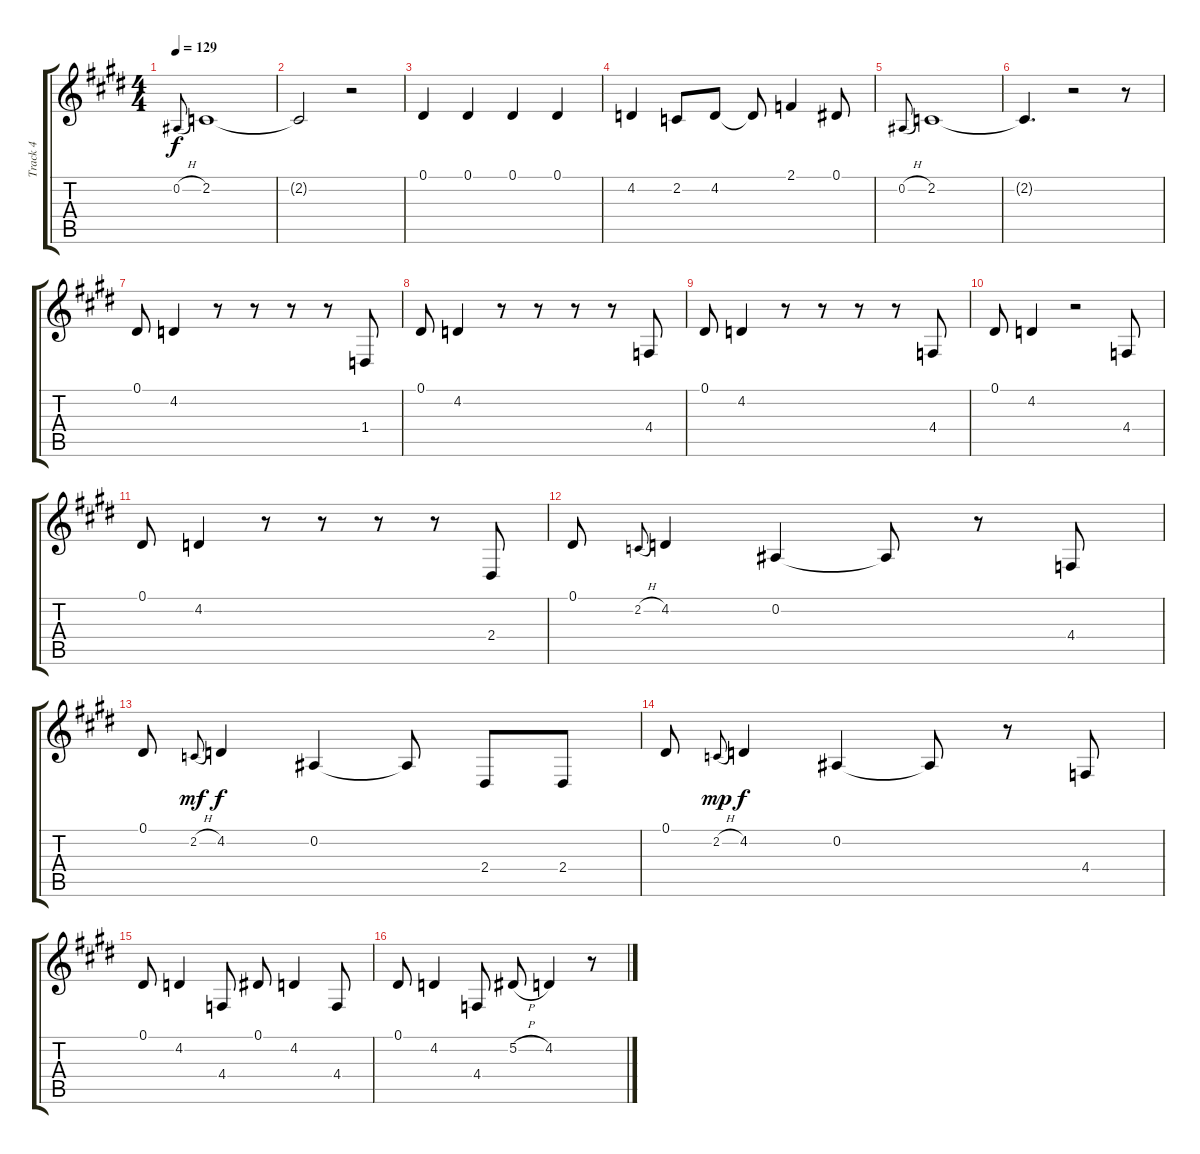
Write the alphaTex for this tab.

\track ("Track 4" "Track 4") {instrument clarinet}
\staff {score tabs}
\tuning (Eb4 Bb3 Gb3 Db3 Ab2 Eb2) {hide}
\ts (4 4)
\tempo 129
\clef g2
\ks e
0.2{h}.8{gr onbeat dy f} 2.2.1 |
2.2{t}.2 r.2 |
0.1.4 0.1.4 0.1.4 0.1.4 |
4.2.4 2.2.8 4.2.8 4.2{t}.8 2.1.4 0.1.8 |
0.2{h}.8{gr onbeat} 2.2.1 |
2.2{t}.4{d} r.2 r.8 |
0.1.8 4.2.4 r.8 r.8 r.8 r.8 1.4.8 |
0.1.8 4.2.4 r.8 r.8 r.8 r.8 4.4.8 |
0.1.8 4.2.4 r.8 r.8 r.8 r.8 4.4.8 |
0.1.8 4.2.4 r.2 4.4.8 |
0.1.8 4.2.4 r.8 r.8 r.8 r.8 2.4.8 |
0.1.8 2.2{h}.8{gr onbeat} 4.2.4 0.2.4 0.2{t}.8 r.8 4.4.8 |
0.1.8 2.2{h}.8{gr onbeat dy mf} 4.2.4{dy f} 0.2.4 0.2{t}.8 2.4.8 2.4.8 |
0.1.8 2.2{h}.8{gr onbeat dy mp} 4.2.4{dy f} 0.2.4 0.2{t}.8 r.8 4.4.8 |
0.1.8 4.2.4 4.4.8 0.1.8 4.2.4 4.4.8 |
0.1.8 4.2.4 4.4.8 5.2{h}.8 4.2.4 r.8
